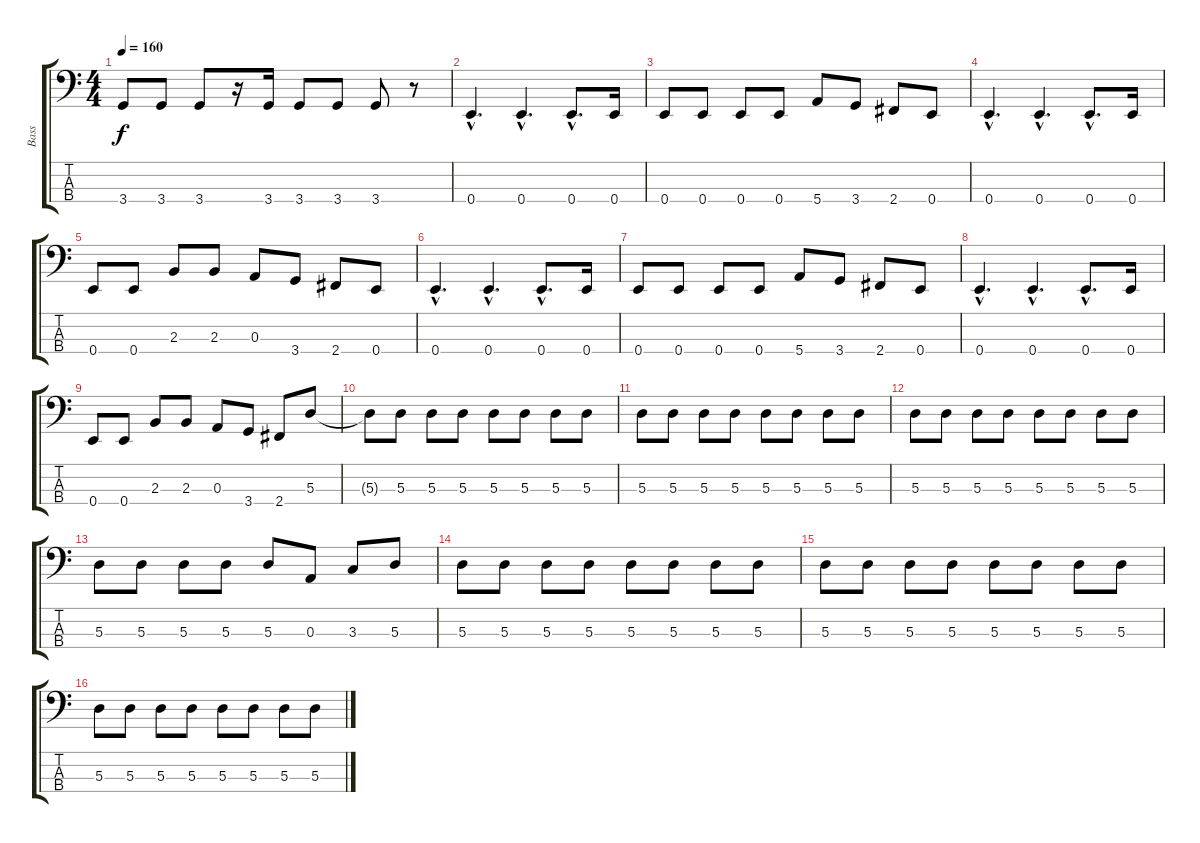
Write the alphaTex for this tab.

\track ("Bass" "Bass") {instrument electricbassfinger}
\staff {score tabs}
\tuning (G2 D2 A1 E1) {hide}
\ts (4 4)
\tempo 160
\clef f4
\ks c
3.4.8{dy f} 3.4.8 3.4.8 r.16 3.4.16 3.4.8 3.4.8 3.4.8 r.8 |
0.4{hac}.4{d} 0.4{hac}.4{d} 0.4{hac}.8{d} 0.4.16 |
0.4.8 0.4.8 0.4.8 0.4.8 5.4.8 3.4.8 2.4.8 0.4.8 |
0.4{hac}.4{d} 0.4{hac}.4{d} 0.4{hac}.8{d} 0.4.16 |
0.4.8 0.4.8 2.3.8 2.3.8 0.3.8 3.4.8 2.4.8 0.4.8 |
0.4{hac}.4{d} 0.4{hac}.4{d} 0.4{hac}.8{d} 0.4.16 |
0.4.8 0.4.8 0.4.8 0.4.8 5.4.8 3.4.8 2.4.8 0.4.8 |
0.4{hac}.4{d} 0.4{hac}.4{d} 0.4{hac}.8{d} 0.4.16 |
0.4.8 0.4.8 2.3.8 2.3.8 0.3.8 3.4.8 2.4.8 5.3.8 |
5.3{t}.8 5.3.8 5.3.8 5.3.8 5.3.8 5.3.8 5.3.8 5.3.8 |
5.3.8 5.3.8 5.3.8 5.3.8 5.3.8 5.3.8 5.3.8 5.3.8 |
5.3.8 5.3.8 5.3.8 5.3.8 5.3.8 5.3.8 5.3.8 5.3.8 |
5.3.8 5.3.8 5.3.8 5.3.8 5.3.8 0.3.8 3.3.8 5.3.8 |
5.3.8 5.3.8 5.3.8 5.3.8 5.3.8 5.3.8 5.3.8 5.3.8 |
5.3.8 5.3.8 5.3.8 5.3.8 5.3.8 5.3.8 5.3.8 5.3.8 |
5.3.8 5.3.8 5.3.8 5.3.8 5.3.8 5.3.8 5.3.8 5.3.8
